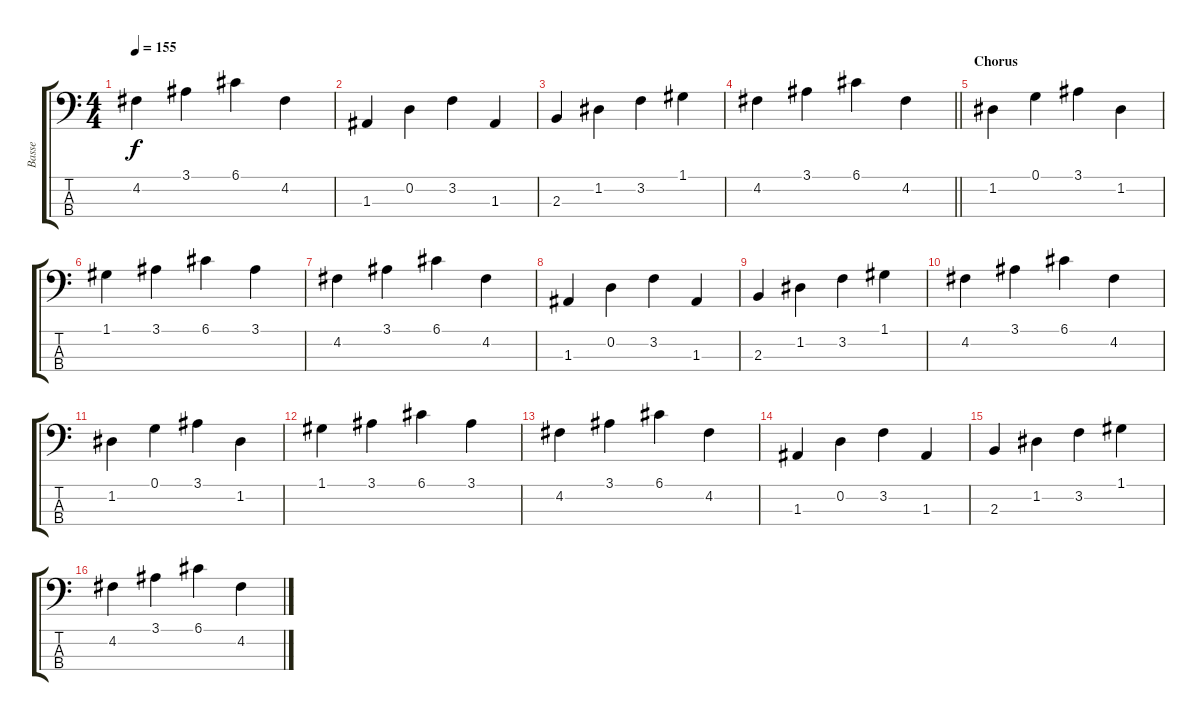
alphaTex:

\track ("Basse" "Basse") {instrument electricbassfinger}
\staff {score tabs}
\tuning (G2 D2 A1 E1) {hide}
\ts (4 4)
\tempo 155
\clef f4
\ks c
4.2.4{dy f} 3.1.4 6.1.4 4.2.4 |
1.3.4 0.2.4 3.2.4 1.3.4 |
2.3.4 1.2.4 3.2.4 1.1.4 |
\barLineRight lightlight
4.2.4 3.1.4 6.1.4 4.2.4 |
\section ("" "Chorus")
1.2.4 0.1.4 3.1.4 1.2.4 |
1.1.4 3.1.4 6.1.4 3.1.4 |
4.2.4 3.1.4 6.1.4 4.2.4 |
1.3.4 0.2.4 3.2.4 1.3.4 |
2.3.4 1.2.4 3.2.4 1.1.4 |
4.2.4 3.1.4 6.1.4 4.2.4 |
1.2.4 0.1.4 3.1.4 1.2.4 |
1.1.4 3.1.4 6.1.4 3.1.4 |
4.2.4 3.1.4 6.1.4 4.2.4 |
1.3.4 0.2.4 3.2.4 1.3.4 |
2.3.4 1.2.4 3.2.4 1.1.4 |
4.2.4 3.1.4 6.1.4 4.2.4
